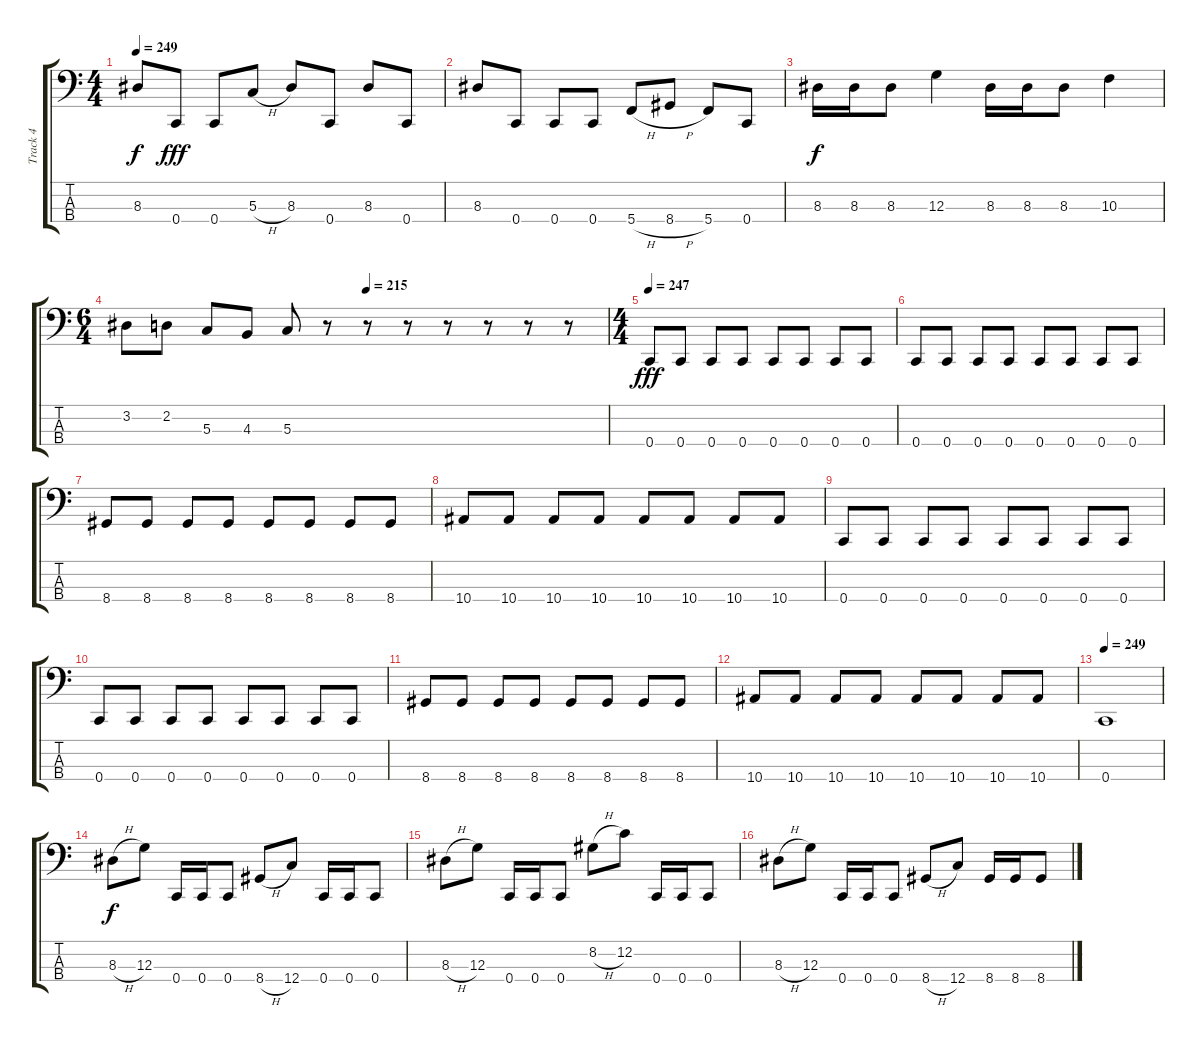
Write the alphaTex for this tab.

\track ("Track 4" "Track 4") {instrument electricbasspick}
\staff {score tabs}
\tuning (F2 C2 G1 C1) {hide}
\ts (4 4)
\tempo 249
\clef f4
\ks c
8.3.8{dy f} 0.4.8{dy fff} 0.4.8 5.3{h}.8 8.3.8 0.4.8 8.3.8 0.4.8 |
8.3.8 0.4.8 0.4.8 0.4.8 5.4{h}.8 8.4{h}.8 5.4.8 0.4.8 |
8.3.16{dy f} 8.3.16 8.3.8 12.3.4 8.3.16 8.3.16 8.3.8 10.3.4 |
\ts (6 4)
\tempo (215 0.5)
3.2.8 2.2.8 5.3.8 4.3.8 5.3.8 r.8 r.8 r.8 r.8 r.8 r.8 r.8 |
\ts (4 4)
\tempo 247
0.4.8{dy fff} 0.4.8 0.4.8 0.4.8 0.4.8 0.4.8 0.4.8 0.4.8 |
0.4.8 0.4.8 0.4.8 0.4.8 0.4.8 0.4.8 0.4.8 0.4.8 |
8.4.8 8.4.8 8.4.8 8.4.8 8.4.8 8.4.8 8.4.8 8.4.8 |
10.4.8 10.4.8 10.4.8 10.4.8 10.4.8 10.4.8 10.4.8 10.4.8 |
0.4.8 0.4.8 0.4.8 0.4.8 0.4.8 0.4.8 0.4.8 0.4.8 |
0.4.8 0.4.8 0.4.8 0.4.8 0.4.8 0.4.8 0.4.8 0.4.8 |
8.4.8 8.4.8 8.4.8 8.4.8 8.4.8 8.4.8 8.4.8 8.4.8 |
10.4.8 10.4.8 10.4.8 10.4.8 10.4.8 10.4.8 10.4.8 10.4.8 |
\tempo 249
0.4.1{volume 16} |
8.3{h}.8{dy f volume 10} 12.3.8 0.4.16 0.4.16 0.4.8 8.4{h}.8 12.4.8 0.4.16 0.4.16 0.4.8 |
8.3{h}.8 12.3.8 0.4.16 0.4.16 0.4.8 8.2{h}.8 12.2.8 0.4.16 0.4.16 0.4.8 |
8.3{h}.8 12.3.8 0.4.16 0.4.16 0.4.8 8.4{h}.8 12.4.8 8.4.16 8.4.16 8.4.8
